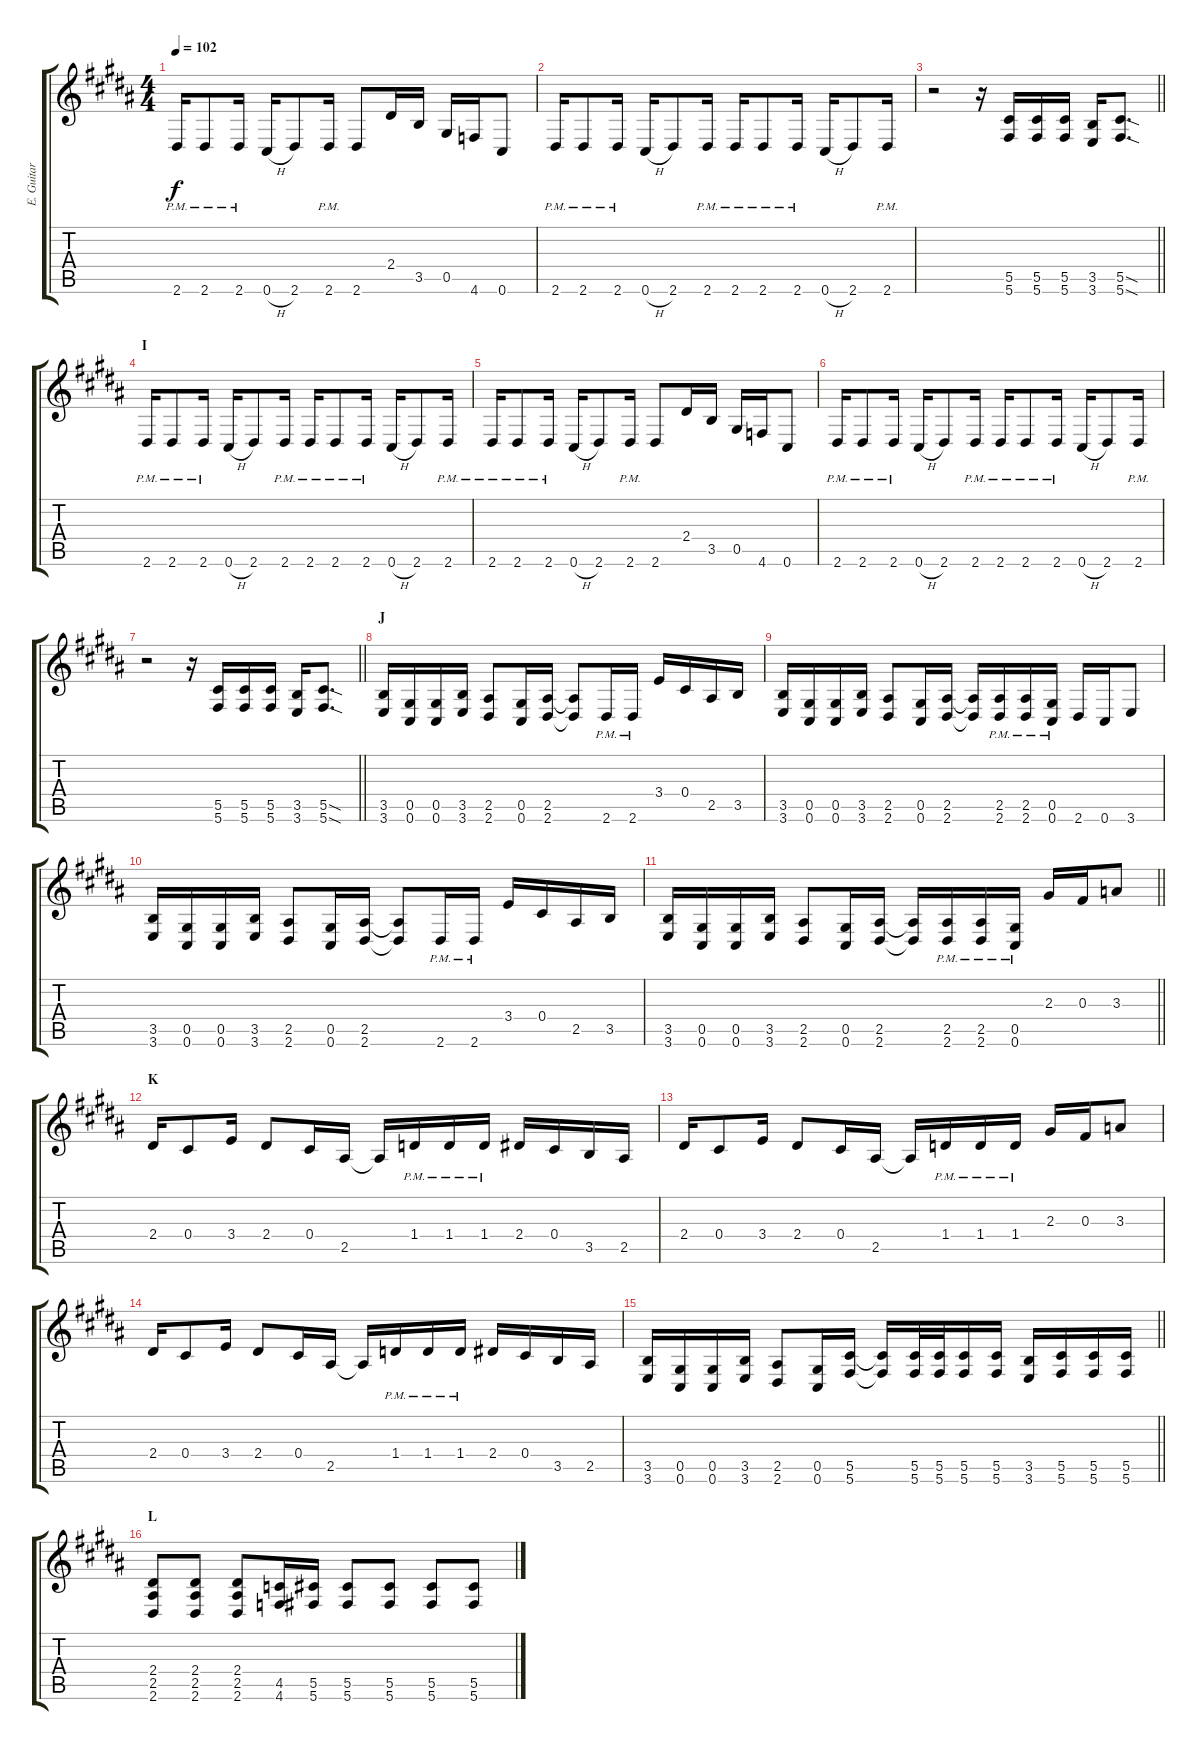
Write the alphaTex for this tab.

\track ("E. Guitar II" "E. Guitar ") {instrument overdrivenguitar}
\staff {score tabs}
\tuning (Eb4 Bb3 Gb3 Db3 Ab2 Db2) {hide}
\ts (4 4)
\tempo 102
\clef g2
\ks b
2.6{pm}.16{dy f} 2.6{pm}.8 2.6{pm}.16 0.6{h}.16 2.6.8 2.6{pm}.16 2.6.8 2.4.16 3.5.16 0.5.16 4.6.16 0.6.8 |
2.6{pm}.16 2.6{pm}.8 2.6{pm}.16 0.6{h}.16 2.6.8 2.6{pm}.16 2.6{pm}.16 2.6{pm}.8 2.6{pm}.16 0.6{h}.16 2.6.8 2.6{pm}.16 |
\barLineRight lightlight
r.2 r.16 (5.5 5.6).16 (5.5 5.6).16 (5.5 5.6).16 (3.5 3.6).16 (5.5{sod} 5.6{sod}).8{d} |
\section ("" "I")
2.6{pm}.16 2.6{pm}.8 2.6{pm}.16 0.6{h}.16 2.6.8 2.6{pm}.16 2.6{pm}.16 2.6{pm}.8 2.6{pm}.16 0.6{h}.16 2.6.8 2.6{pm}.16 |
2.6{pm}.16 2.6{pm}.8 2.6{pm}.16 0.6{h}.16 2.6.8 2.6{pm}.16 2.6.8 2.4.16 3.5.16 0.5.16 4.6.16 0.6.8 |
2.6{pm}.16 2.6{pm}.8 2.6{pm}.16 0.6{h}.16 2.6.8 2.6{pm}.16 2.6{pm}.16 2.6{pm}.8 2.6{pm}.16 0.6{h}.16 2.6.8 2.6{pm}.16 |
\barLineRight lightlight
r.2 r.16 (5.5 5.6).16 (5.5 5.6).16 (5.5 5.6).16 (3.5 3.6).16 (5.5{sod} 5.6{sod}).8{d} |
\section ("" "J")
(3.5 3.6).16 (0.5 0.6).16 (0.5 0.6).16 (3.5 3.6).16 (2.5 2.6).8 (0.5 0.6).16 (2.5 2.6).16 (2.5{t} 2.6{t}).8 2.6{pm}.16 2.6{pm}.16 3.4.16 0.4.16 2.5.16 3.5.16 |
(3.5 3.6).16 (0.5 0.6).16 (0.5 0.6).16 (3.5 3.6).16 (2.5 2.6).8 (0.5 0.6).16 (2.5 2.6).16 (2.5{t} 2.6{t}).16 (2.5{pm} 2.6{pm}).16 (2.5{pm} 2.6{pm}).16 (0.5{pm} 0.6{pm}).16 2.6.16 0.6.16 3.6.8 |
(3.5 3.6).16 (0.5 0.6).16 (0.5 0.6).16 (3.5 3.6).16 (2.5 2.6).8 (0.5 0.6).16 (2.5 2.6).16 (2.5{t} 2.6{t}).8 2.6{pm}.16 2.6{pm}.16 3.4.16 0.4.16 2.5.16 3.5.16 |
\barLineRight lightlight
(3.5 3.6).16 (0.5 0.6).16 (0.5 0.6).16 (3.5 3.6).16 (2.5 2.6).8 (0.5 0.6).16 (2.5 2.6).16 (2.5{t} 2.6{t}).16 (2.5{pm} 2.6{pm}).16 (2.5{pm} 2.6{pm}).16 (0.5{pm} 0.6{pm}).16 2.3.16 0.3.16 3.3.8 |
\section ("" "K")
2.4.16 0.4.8 3.4.16 2.4.8 0.4.16 2.5.16 2.5{t}.16 1.4{pm}.16 1.4{pm}.16 1.4{pm}.16 2.4.16 0.4.16 3.5.16 2.5.16 |
2.4.16 0.4.8 3.4.16 2.4.8 0.4.16 2.5.16 2.5{t}.16 1.4{pm}.16 1.4{pm}.16 1.4{pm}.16 2.3.16 0.3.16 3.3.8 |
2.4.16 0.4.8 3.4.16 2.4.8 0.4.16 2.5.16 2.5{t}.16 1.4{pm}.16 1.4{pm}.16 1.4{pm}.16 2.4.16 0.4.16 3.5.16 2.5.16 |
\barLineRight lightlight
(3.5 3.6).16 (0.5 0.6).16 (0.5 0.6).16 (3.5 3.6).16 (2.5 2.6).8 (0.5 0.6).16 (5.5 5.6).16 (5.5{t} 5.6{t}).16 (5.5 5.6).32 (5.5 5.6).32 (5.5 5.6).16 (5.5 5.6).16 (3.5 3.6).16 (5.5 5.6).16 (5.5 5.6).16 (5.5 5.6).16 |
\section ("" "L")
(2.4 2.5 2.6).8 (2.4 2.5 2.6).8 (2.4 2.5 2.6).8 (4.5 4.6).16 (5.5 5.6).16 (5.5 5.6).8 (5.5 5.6).8 (5.5 5.6).8 (5.5 5.6).8
